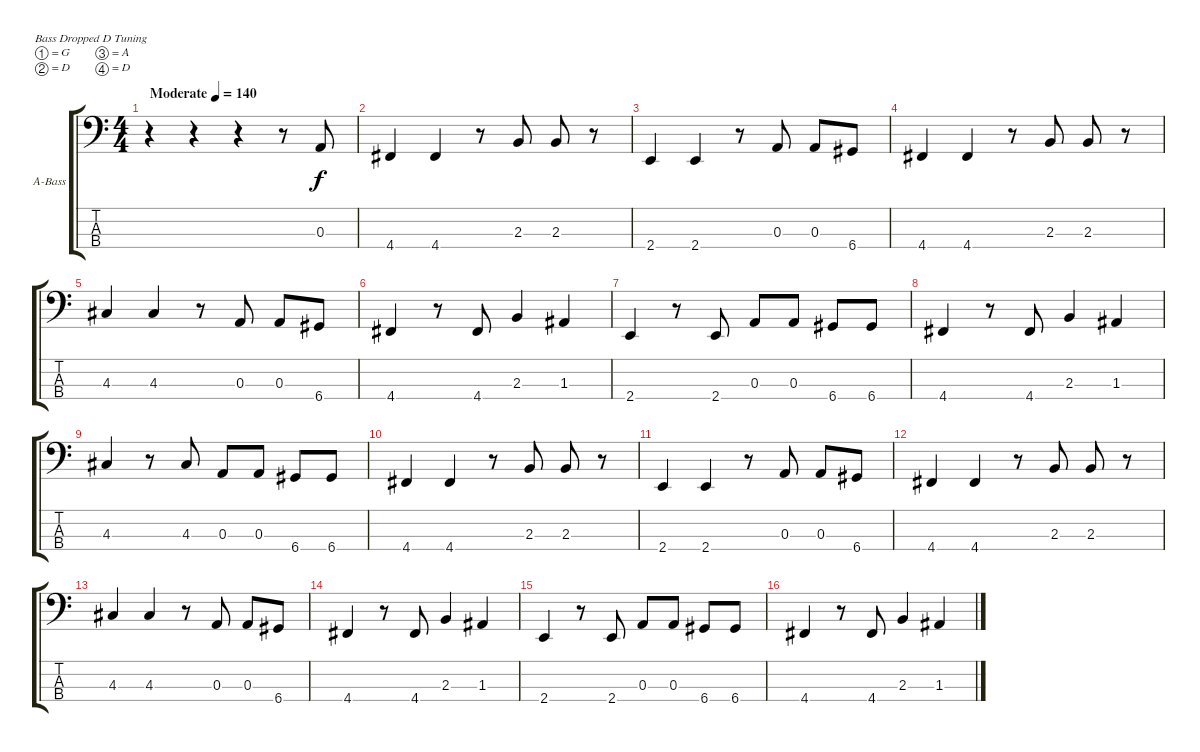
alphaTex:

\bracketExtendMode groupsimilarinstruments
\firstSystemTrackNameOrientation horizontal
\otherSystemsTrackNameOrientation horizontal
\track ("Bass" "A-Bass") {instrument acousticguitarsteel}
\staff {score tabs}
\tuning (G2 D2 A1 D1)
\ts (4 4)
\beaming (8 2 2 2 2)
\tempo (140 "Moderate")
\clef f4
\ks c
r.4{dy f instrument acousticguitarsteel} r.4 r.4 r.8 0.3.8 |
4.4.4 4.4.4 r.8 2.3.8 2.3.8 r.8 |
2.4.4 2.4.4 r.8 0.3.8 0.3.8 6.4.8 |
4.4.4 4.4.4 r.8 2.3.8 2.3.8 r.8 |
4.3.4 4.3.4 r.8 0.3.8 0.3.8 6.4.8 |
4.4.4 r.8 4.4.8 2.3.4 1.3.4 |
2.4.4 r.8 2.4.8 0.3.8 0.3.8 6.4.8 6.4.8 |
4.4.4 r.8 4.4.8 2.3.4 1.3.4 |
4.3.4 r.8 4.3.8 0.3.8 0.3.8 6.4.8 6.4.8 |
4.4.4 4.4.4 r.8 2.3.8 2.3.8 r.8 |
2.4.4 2.4.4 r.8 0.3.8 0.3.8 6.4.8 |
4.4.4 4.4.4 r.8 2.3.8 2.3.8 r.8 |
4.3.4 4.3.4 r.8 0.3.8 0.3.8 6.4.8 |
4.4.4 r.8 4.4.8 2.3.4 1.3.4 |
2.4.4 r.8 2.4.8 0.3.8 0.3.8 6.4.8 6.4.8 |
4.4.4 r.8 4.4.8 2.3.4 1.3.4
